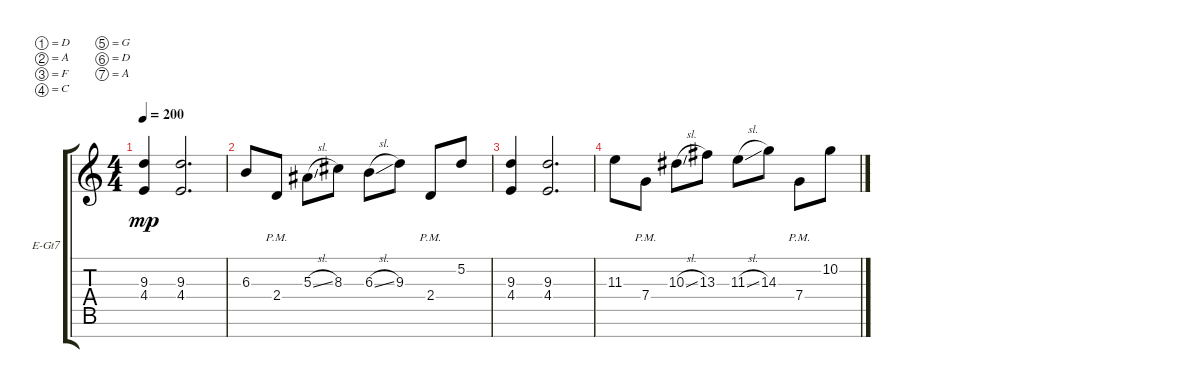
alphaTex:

\defaultSystemsLayout 4
\bracketExtendMode groupsimilarinstruments
\firstSystemTrackNameOrientation horizontal
\otherSystemsTrackNameOrientation horizontal
\track ("Electric Guitar" "E-Gt7") {instrument distortionguitar}
\staff {score tabs}
\tuning (D4 A3 F3 C3 G2 D2 A1)
\ts (4 4)
\tempo 200
\clef g2
\ks c
(4.4 9.3).4{dy mp} (4.4 9.3).2{d} |
6.3.8 2.4{pm}.8 5.3{sl}.8 8.3.8 6.3{sl}.8 9.3.8 2.4{pm}.8 5.2.8 |
(4.4 9.3).4 (4.4 9.3).2{d} |
11.3.8 7.4{pm}.8 10.3{sl}.8 13.3.8 11.3{sl}.8 14.3.8 7.4{pm}.8 10.2.8
